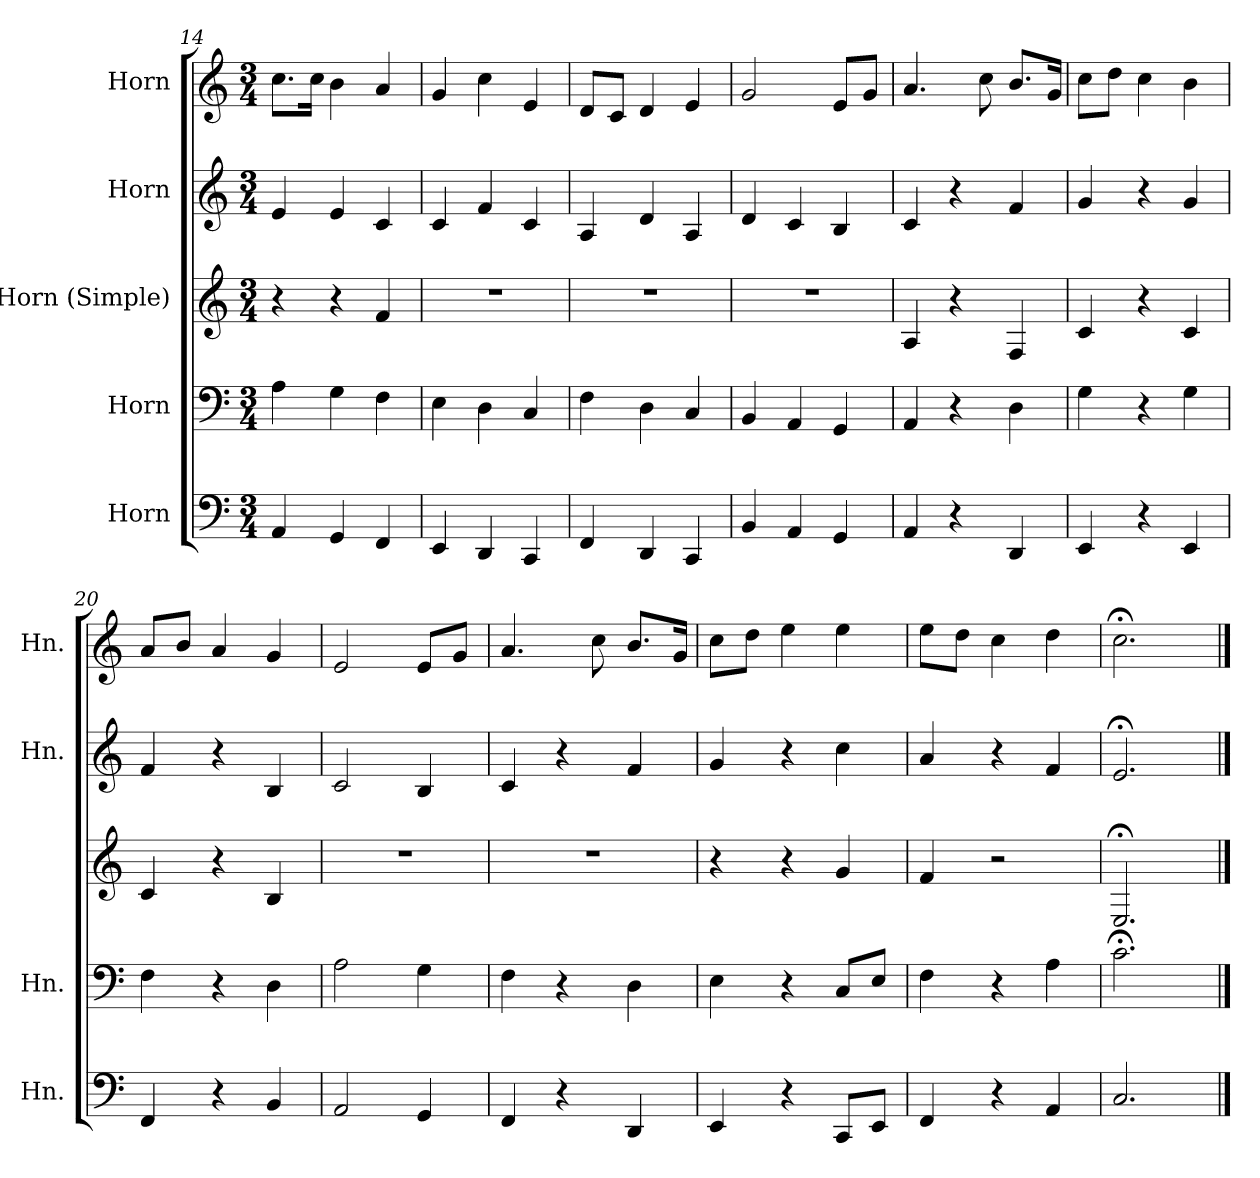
**kern	**kern	**kern	**kern	**kern
*part5	*part4	*part3	*part2	*part1
*staff5	*staff4	*staff3	*staff2	*staff1
*I"Horn	*I"Horn	*I"Horn (Simple)	*I"Horn	*I"Horn
*I'Hn.	*I'Hn.	*	*I'Hn.	*I'Hn.
*clefF4	*clefF4	*clefG2	*clefG2	*clefG2
*ITrd4c7	*ITrd4c7	*ITrd4c7	*ITrd4c7	*ITrd4c7
*k[b-]	*k[b-]	*k[b-]	*k[b-]	*k[b-]
*F:	*F:	*F:	*F:	*F:
*M3/4	*M3/4	*M3/4	*M3/4	*M3/4
=14	=14	=14	=14	=14
4DD/	4D\	4r	4A/	8.f\L
.	.	.	.	16f\Jk
4CC/	4C\	4r	4A/	4e\
4BBB-/	4BB-\	4B-/	4F/	4d/
=15	=15	=15	=15	=15
4AAA/	4AA\	2.r	4F/	4c/
4GGG/	4GG\	.	4B-/	4f\
4FFF/	4FF/	.	4F/	4A/
=16	=16	=16	=16	=16
4BBB-/	4BB-\	2.r	4D/	8G/L
.	.	.	.	8F/J
4GGG/	4GG\	.	4G/	4G/
4FFF/	4FF/	.	4D/	4A/
!!LO:PB:g=z
=17	=17	=17	=17	=17
4EE/	4EE/	2.r	4G/	2c/
4DD/	4DD/	.	4F/	.
4CC/	4CC/	.	4E/	8A/L
.	.	.	.	8c/J
=18	=18	=18	=18	=18
4DD/	4DD/	4D/	4F/	4.d/
4r	4r	4r	4r	.
.	.	.	.	8f\
4GGG/	4GG\	4BB-/	4B-/	8.e/L
.	.	.	.	16c/Jk
=19	=19	=19	=19	=19
4AAA/	4C\	4F/	4c/	8f\L
.	.	.	.	8g\J
4r	4r	4r	4r	4f\
4AAA/	4C\	4F/	4c/	4e\
=20	=20	=20	=20	=20
4BBB-/	4BB-\	4F/	4B-/	8d/L
.	.	.	.	8e/J
4r	4r	4r	4r	4d/
4EE/	4GG\	4E/	4E/	4c/
=21	=21	=21	=21	=21
2DD/	2D\	2.r	2F/	2A/
4CC/	4C\	.	4E/	8A/L
.	.	.	.	8c/J
=22	=22	=22	=22	=22
4BBB-/	4BB-\	2.r	4F/	4.d/
4r	4r	.	4r	.
.	.	.	.	8f\
4GGG/	4GG\	.	4B-/	8.e/L
.	.	.	.	16c/Jk
=23	=23	=23	=23	=23
4AAA/	4AA\	4r	4c/	8f\L
.	.	.	.	8g\J
4r	4r	4r	4r	4a\
8FFF/L	8FF/L	4c/	4f\	4a\
8AAA/J	8AA/J	.	.	.
=24	=24	=24	=24	=24
4BBB-/	4BB-\	4B-/	4d/	8a\L
.	.	.	.	8g\J
4r	4r	2r	4r	4f\
4DD/	4D\	.	4B-/	4g\
!!LO:LB:g=z
=25	=25	=25	=25	=25
2.FF/	2.F;<\	2.AA;</	2.A;</	2.f;<\
==	==	==	==	==
*-	*-	*-	*-	*-
